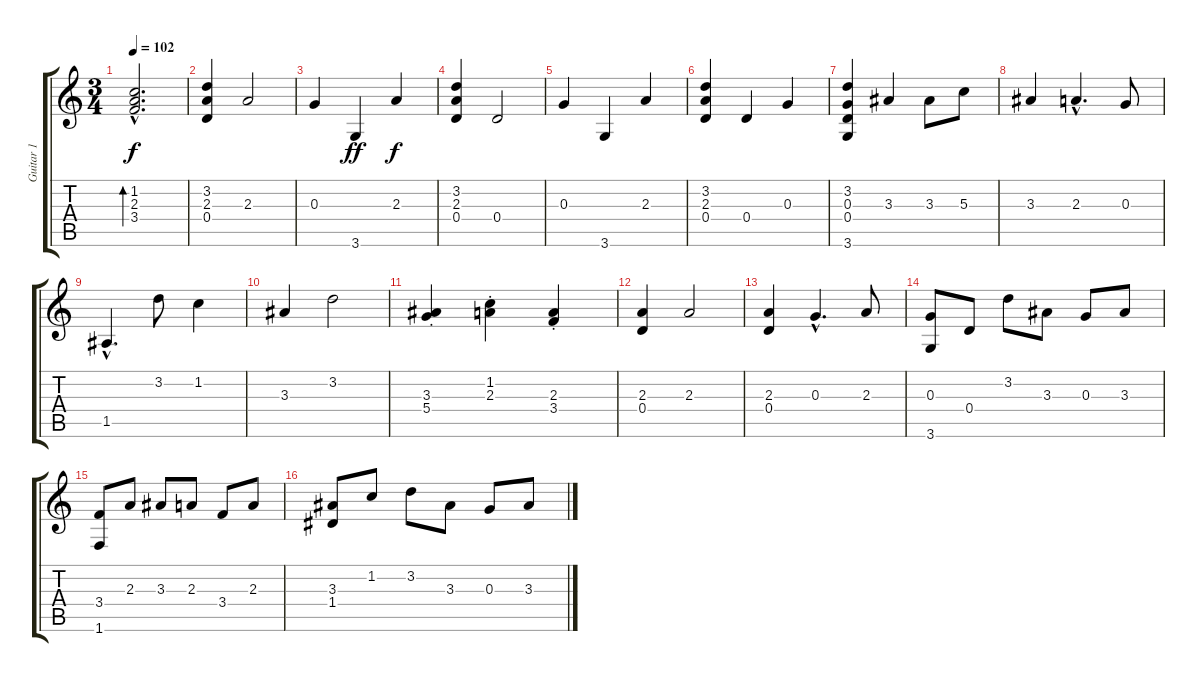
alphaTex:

\track ("Guitar 1" "Guitar 1") {instrument acousticguitarsteel}
\staff {score tabs}
\tuning (E4 B3 G3 D3 A2 E2) {hide}
\ts (3 4)
\tempo 102
\clef g2
\ks c
(1.2{hac} 2.3{hac} 3.4{hac}).2{d bd 60 dy f} |
(3.2 2.3 0.4).4 2.3.2 |
0.3.4 3.6.4{dy ff} 2.3.4{dy f} |
(3.2 2.3 0.4).4 0.4.2 |
0.3.4 3.6.4 2.3.4 |
(3.2 2.3 0.4).4 0.4.4 0.3.4 |
(3.2 0.3 0.4 3.6).4 3.3.4 3.3.8 5.3.8 |
3.3.4 2.3{hac}.4{d} 0.3.8 |
1.5{hac}.4{d} 3.2.8 1.2.4 |
3.3.4 3.2.2 |
(3.3{st} 5.4{st}).4 (1.2{st} 2.3{st}).4 (2.3{st} 3.4{st}).4 |
(2.3 0.4).4 2.3.2 |
(2.3 0.4).4 0.3{hac}.4{d} 2.3.8 |
(0.3 3.6).8 0.4.8 3.2.8 3.3.8 0.3.8 3.3.8 |
(3.4 1.6).8 2.3.8 3.3.8 2.3.8 3.4.8 2.3.8 |
(3.3 1.4).8 1.2.8 3.2.8 3.3.8 0.3.8 3.3.8
